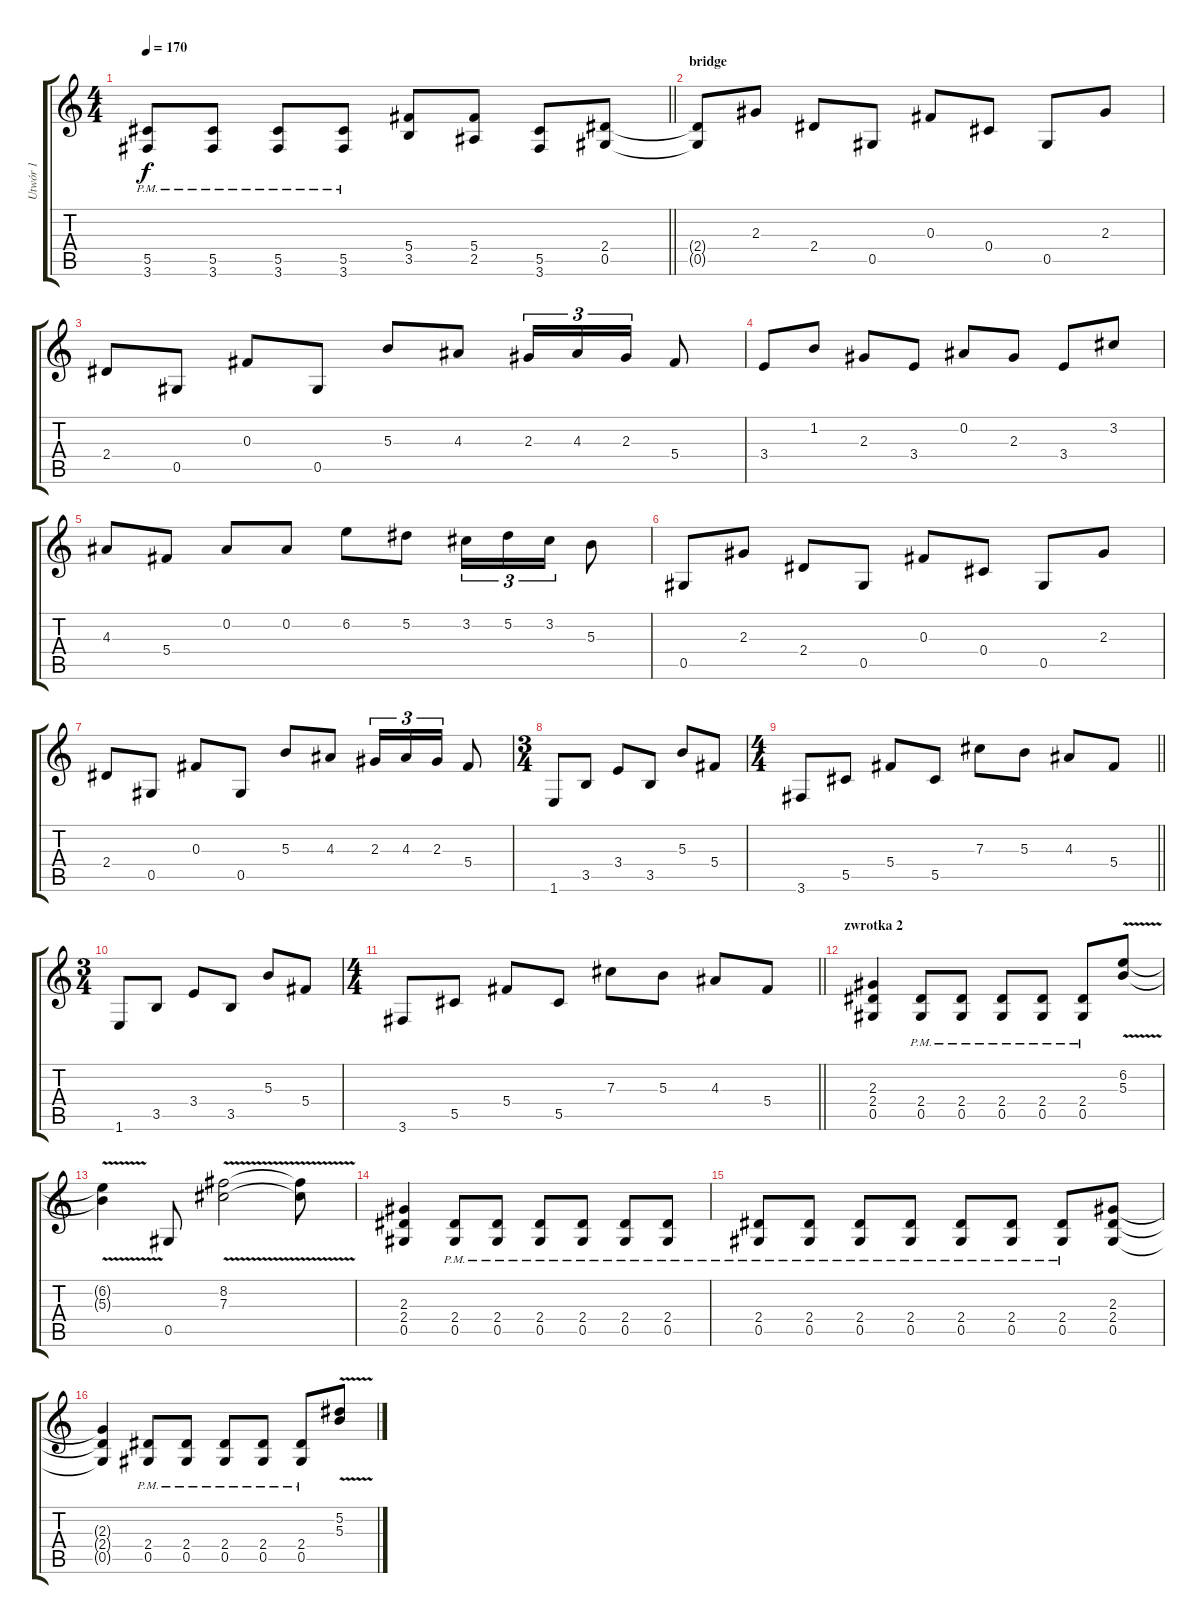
\track ("Utwór 1" "Utwór 1") {instrument overdrivenguitar}
\staff {score tabs}
\tuning (Eb4 Bb3 Gb3 Db3 Ab2 Eb2) {hide}
\ts (4 4)
\tempo 170
\clef g2
\barLineRight lightlight
\ks c
(5.5{pm} 3.6{pm}).8{dy f} (5.5{pm} 3.6{pm}).8 (5.5{pm} 3.6{pm}).8 (5.5{pm} 3.6{pm}).8 (5.4 3.5).8 (5.4 2.5).8 (5.5 3.6).8 (2.4 0.5).8 |
\section ("" "bridge")
(2.4{t} 0.5{t}).8 2.3.8 2.4.8 0.5.8 0.3.8 0.4.8 0.5.8 2.3.8 |
2.4.8 0.5.8 0.3.8 0.5.8 5.3.8 4.3.8 2.3.16{tu (3 2)} 4.3.16{tu (3 2)} 2.3.16{tu (3 2)} 5.4.8 |
3.4.8 1.2.8 2.3.8 3.4.8 0.2.8 2.3.8 3.4.8 3.2.8 |
4.3.8 5.4.8 0.2.8 0.2.8 6.2.8 5.2.8 3.2.16{tu (3 2)} 5.2.16{tu (3 2)} 3.2.16{tu (3 2)} 5.3.8 |
0.5.8 2.3.8 2.4.8 0.5.8 0.3.8 0.4.8 0.5.8 2.3.8 |
2.4.8 0.5.8 0.3.8 0.5.8 5.3.8 4.3.8 2.3.16{tu (3 2)} 4.3.16{tu (3 2)} 2.3.16{tu (3 2)} 5.4.8 |
\ts (3 4)
1.6.8 3.5.8 3.4.8 3.5.8 5.3.8 5.4.8 |
\ts (4 4)
\barLineRight lightlight
3.6.8 5.5.8 5.4.8 5.5.8 7.3.8 5.3.8 4.3.8 5.4.8 |
\ts (3 4)
1.6.8 3.5.8 3.4.8 3.5.8 5.3.8 5.4.8 |
\ts (4 4)
\barLineRight lightlight
3.6.8 5.5.8 5.4.8 5.5.8 7.3.8 5.3.8 4.3.8 5.4.8 |
\section ("" "zwrotka 2")
(2.3 2.4 0.5).4 (2.4{pm} 0.5{pm}).8 (2.4{pm} 0.5{pm}).8 (2.4{pm} 0.5{pm}).8 (2.4{pm} 0.5{pm}).8 (2.4{pm} 0.5{pm}).8 (6.2{v} 5.3{v}).8 |
(6.2{t} 5.3{t}).4 0.5.8 (8.2{v} 7.3{v}).2 (8.2{t} 7.3{t}).8 |
(2.3 2.4 0.5).4 (2.4{pm} 0.5{pm}).8 (2.4{pm} 0.5{pm}).8 (2.4{pm} 0.5{pm}).8 (2.4{pm} 0.5{pm}).8 (2.4{pm} 0.5{pm}).8 (2.4{pm} 0.5{pm}).8 |
(2.4{pm} 0.5{pm}).8 (2.4{pm} 0.5{pm}).8 (2.4{pm} 0.5{pm}).8 (2.4{pm} 0.5{pm}).8 (2.4{pm} 0.5{pm}).8 (2.4{pm} 0.5{pm}).8 (2.4{pm} 0.5{pm}).8 (2.3 2.4 0.5).8 |
(2.3{t} 2.4{t} 0.5{t}).4 (2.4{pm} 0.5{pm}).8 (2.4{pm} 0.5{pm}).8 (2.4{pm} 0.5{pm}).8 (2.4{pm} 0.5{pm}).8 (2.4{pm} 0.5{pm}).8 (5.2{v} 5.3{v}).8
